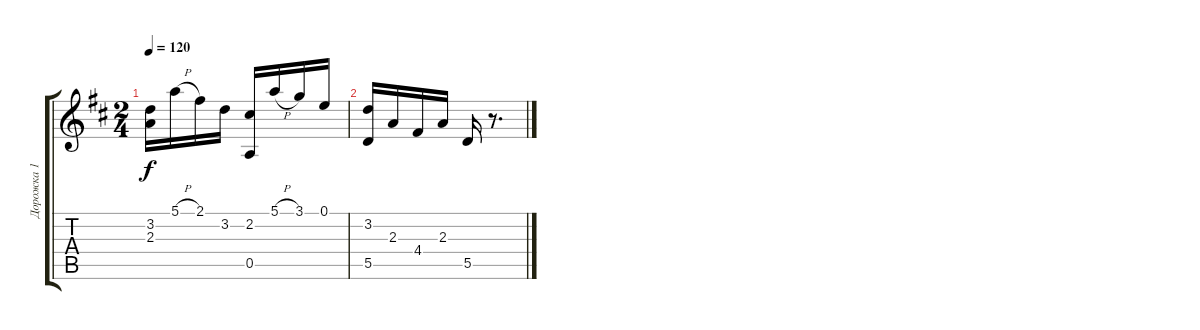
\track ("Дорожка 1" "Дорожка 1") {instrument acousticguitarnylon}
\staff {score tabs}
\tuning (E4 B3 G3 D3 A2 E2) {hide}
\ts (2 4)
\tempo 120
\clef g2
\ks d
(3.2 2.3).16{dy f} 5.1{h}.16 2.1.16 3.2.16 (2.2 0.5).16 5.1{h}.16 3.1.16 0.1.16 |
(3.2 5.5).16 2.3.16 4.4.16 2.3.16 5.5.16 r.8{d}
